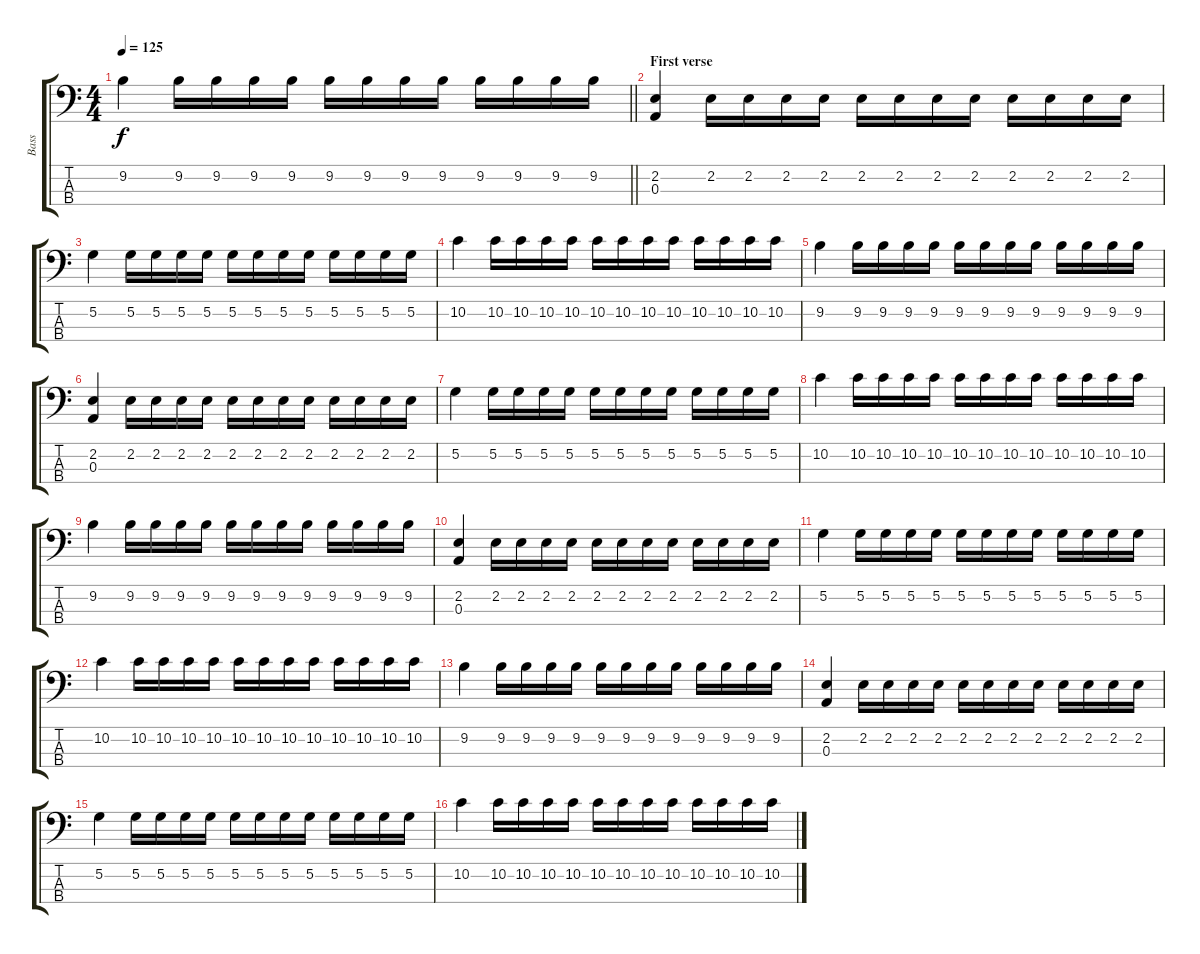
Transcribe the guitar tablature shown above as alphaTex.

\track ("Bass" "Bass") {instrument electricbassfinger}
\staff {score tabs}
\tuning (G2 D2 A1 E1) {hide}
\ts (4 4)
\tempo 125
\clef f4
\barLineRight lightlight
\ks c
9.2.4{dy f} 9.2.16 9.2.16 9.2.16 9.2.16 9.2.16 9.2.16 9.2.16 9.2.16 9.2.16 9.2.16 9.2.16 9.2.16 |
\section ("" "First verse")
(2.2 0.3).4 2.2.16 2.2.16 2.2.16 2.2.16 2.2.16 2.2.16 2.2.16 2.2.16 2.2.16 2.2.16 2.2.16 2.2.16 |
5.2.4 5.2.16 5.2.16 5.2.16 5.2.16 5.2.16 5.2.16 5.2.16 5.2.16 5.2.16 5.2.16 5.2.16 5.2.16 |
10.2.4 10.2.16 10.2.16 10.2.16 10.2.16 10.2.16 10.2.16 10.2.16 10.2.16 10.2.16 10.2.16 10.2.16 10.2.16 |
9.2.4 9.2.16 9.2.16 9.2.16 9.2.16 9.2.16 9.2.16 9.2.16 9.2.16 9.2.16 9.2.16 9.2.16 9.2.16 |
(2.2 0.3).4 2.2.16 2.2.16 2.2.16 2.2.16 2.2.16 2.2.16 2.2.16 2.2.16 2.2.16 2.2.16 2.2.16 2.2.16 |
5.2.4 5.2.16 5.2.16 5.2.16 5.2.16 5.2.16 5.2.16 5.2.16 5.2.16 5.2.16 5.2.16 5.2.16 5.2.16 |
10.2.4 10.2.16 10.2.16 10.2.16 10.2.16 10.2.16 10.2.16 10.2.16 10.2.16 10.2.16 10.2.16 10.2.16 10.2.16 |
9.2.4 9.2.16 9.2.16 9.2.16 9.2.16 9.2.16 9.2.16 9.2.16 9.2.16 9.2.16 9.2.16 9.2.16 9.2.16 |
(2.2 0.3).4 2.2.16 2.2.16 2.2.16 2.2.16 2.2.16 2.2.16 2.2.16 2.2.16 2.2.16 2.2.16 2.2.16 2.2.16 |
5.2.4 5.2.16 5.2.16 5.2.16 5.2.16 5.2.16 5.2.16 5.2.16 5.2.16 5.2.16 5.2.16 5.2.16 5.2.16 |
10.2.4 10.2.16 10.2.16 10.2.16 10.2.16 10.2.16 10.2.16 10.2.16 10.2.16 10.2.16 10.2.16 10.2.16 10.2.16 |
9.2.4 9.2.16 9.2.16 9.2.16 9.2.16 9.2.16 9.2.16 9.2.16 9.2.16 9.2.16 9.2.16 9.2.16 9.2.16 |
(2.2 0.3).4 2.2.16 2.2.16 2.2.16 2.2.16 2.2.16 2.2.16 2.2.16 2.2.16 2.2.16 2.2.16 2.2.16 2.2.16 |
5.2.4 5.2.16 5.2.16 5.2.16 5.2.16 5.2.16 5.2.16 5.2.16 5.2.16 5.2.16 5.2.16 5.2.16 5.2.16 |
10.2.4 10.2.16 10.2.16 10.2.16 10.2.16 10.2.16 10.2.16 10.2.16 10.2.16 10.2.16 10.2.16 10.2.16 10.2.16
